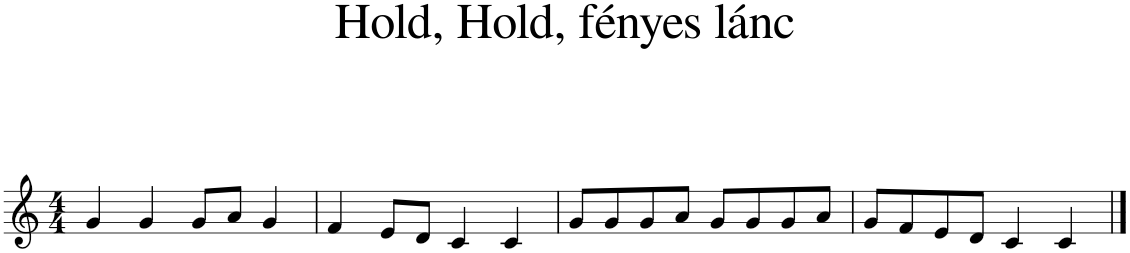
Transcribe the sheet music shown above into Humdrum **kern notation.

**kern
*part1
*staff1
*I"Piano
*I'Pno.
*clefG2
*k[]
*M4/4
=1
4g/
4g/
8g/L
8a/J
4g/
=2
4f/
8e/L
8d/J
4c/
4c/
=3
8g/L
8g/
8g/
8a/J
8g/L
8g/
8g/
8a/J
=4
8g/L
8f/
8e/
8d/J
4c/
4c/
==
*-
